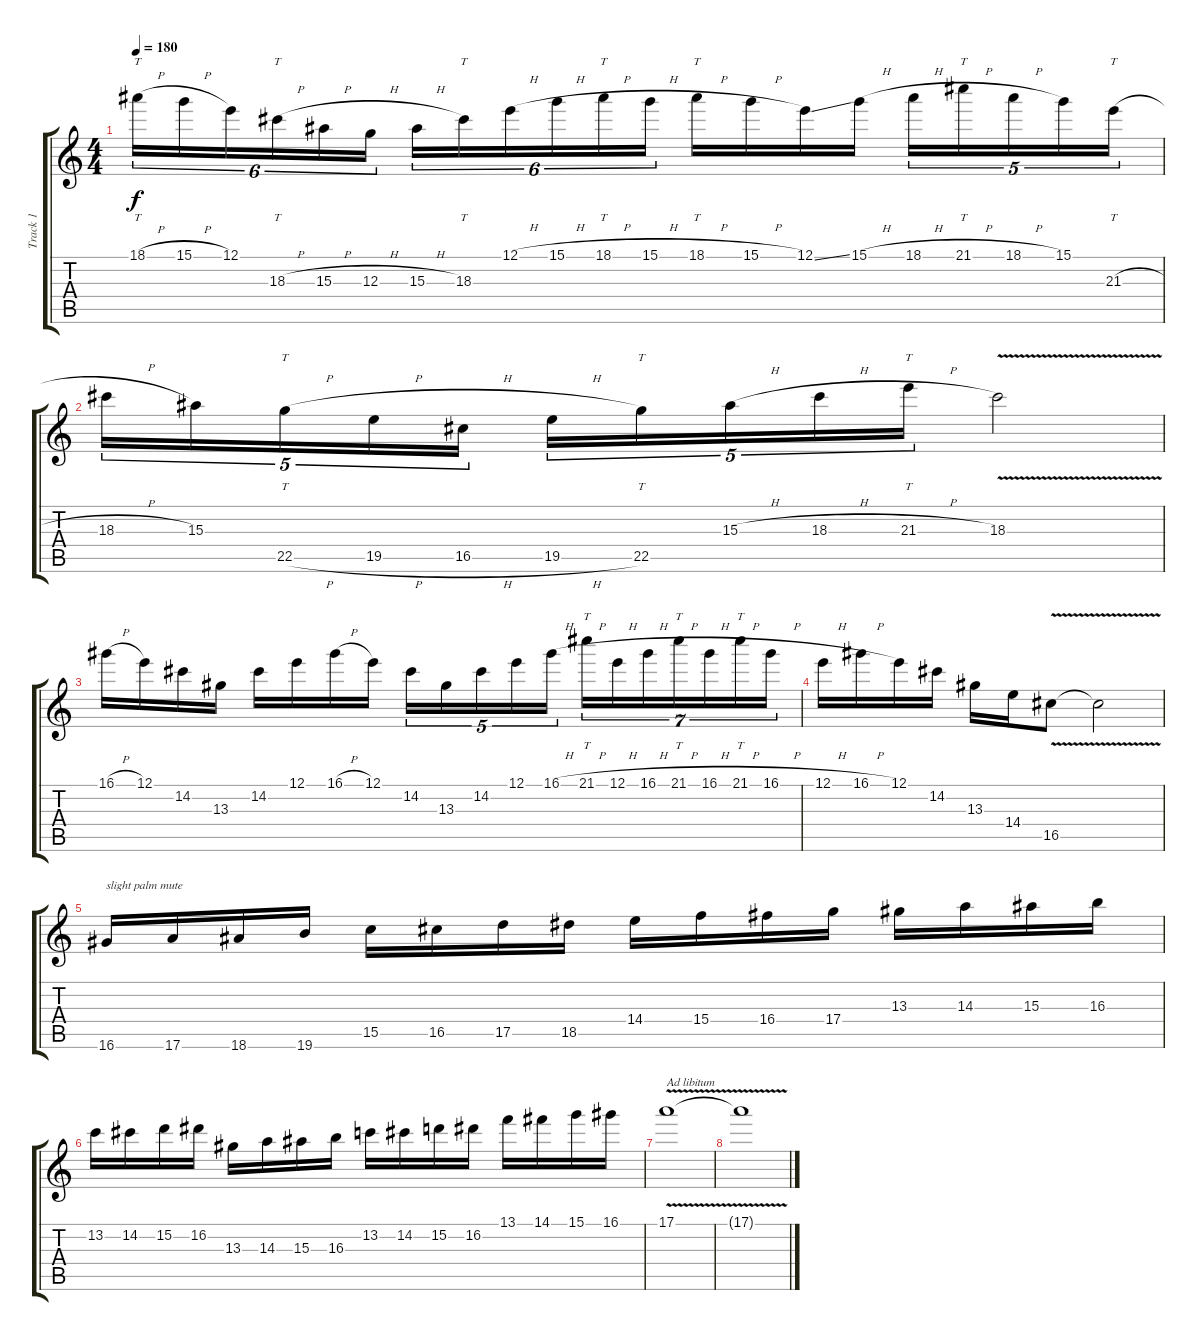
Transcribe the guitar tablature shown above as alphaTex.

\track ("Track 1" "Track 1") {instrument distortionguitar}
\staff {score tabs}
\tuning (E4 B3 G3 D3 A2 E2) {hide}
\ts (4 4)
\tempo 180
\clef g2
\ks c
18.1{h}.16{tt tu (6 4) dy f} 15.1{h}.16{tu (6 4)} 12.1.16{tu (6 4)} 18.3{h}.16{tt tu (6 4)} 15.3{h}.16{tu (6 4)} 12.3{h}.16{tu (6 4)} 15.3{h}.16{tu (6 4)} 18.3.16{tt tu (6 4)} 12.1{h}.16{tu (6 4)} 15.1{h}.16{tu (6 4)} 18.1{h}.16{tt tu (6 4)} 15.1{h}.16{tu (6 4)} 18.1{h}.16{tt} 15.1{h}.16 12.1{ss}.16 15.1{h}.16 18.1{h}.16{tu (5 4)} 21.1{h}.16{tt tu (5 4)} 18.1{h}.16{tu (5 4)} 15.1.16{tu (5 4)} 21.3{h}.16{tt tu (5 4)} |
18.3{h}.16{tu (5 4)} 15.3.16{tu (5 4)} 22.5{h}.16{tt tu (5 4)} 19.5{h}.16{tu (5 4)} 16.5{h}.16{tu (5 4)} 19.5{h}.16{tu (5 4)} 22.5.16{tt tu (5 4)} 15.3{h}.16{tu (5 4)} 18.3{h}.16{tu (5 4)} 21.3{h}.16{tt tu (5 4)} 18.3{v}.2 |
16.1{h}.16 12.1.16 14.2.16 13.3.16 14.2.16 12.1.16 16.1{h}.16 12.1.16 14.2.16{tu (5 4)} 13.3.16{tu (5 4)} 14.2.16{tu (5 4)} 12.1.16{tu (5 4)} 16.1{h}.16{tu (5 4)} 21.1{h}.16{tt tu (7 4)} 12.1{h}.16{tu (7 4)} 16.1{h}.16{tu (7 4)} 21.1{h}.16{tt tu (7 4)} 16.1{h}.16{tu (7 4)} 21.1{h}.16{tt tu (7 4)} 16.1{h}.16{tu (7 4)} |
12.1{h}.16 16.1{h}.16 12.1.16 14.2.16 13.3.16 14.4.16 16.5{v}.8 16.5{v t}.2 |
16.6.16{txt "slight palm mute"} 17.6.16 18.6.16 19.6.16 15.5.16 16.5.16 17.5.16 18.5.16 14.4.16 15.4.16 16.4.16 17.4.16 13.3.16 14.3.16 15.3.16 16.3.16 |
13.2.16 14.2.16 15.2.16 16.2.16 13.3.16 14.3.16 15.3.16 16.3.16 13.2.16 14.2.16 15.2.16 16.2.16 13.1.16 14.1.16 15.1.16 16.1.16 |
17.1{v}.1{txt "Ad libitum"} |
17.1{v t}.1
